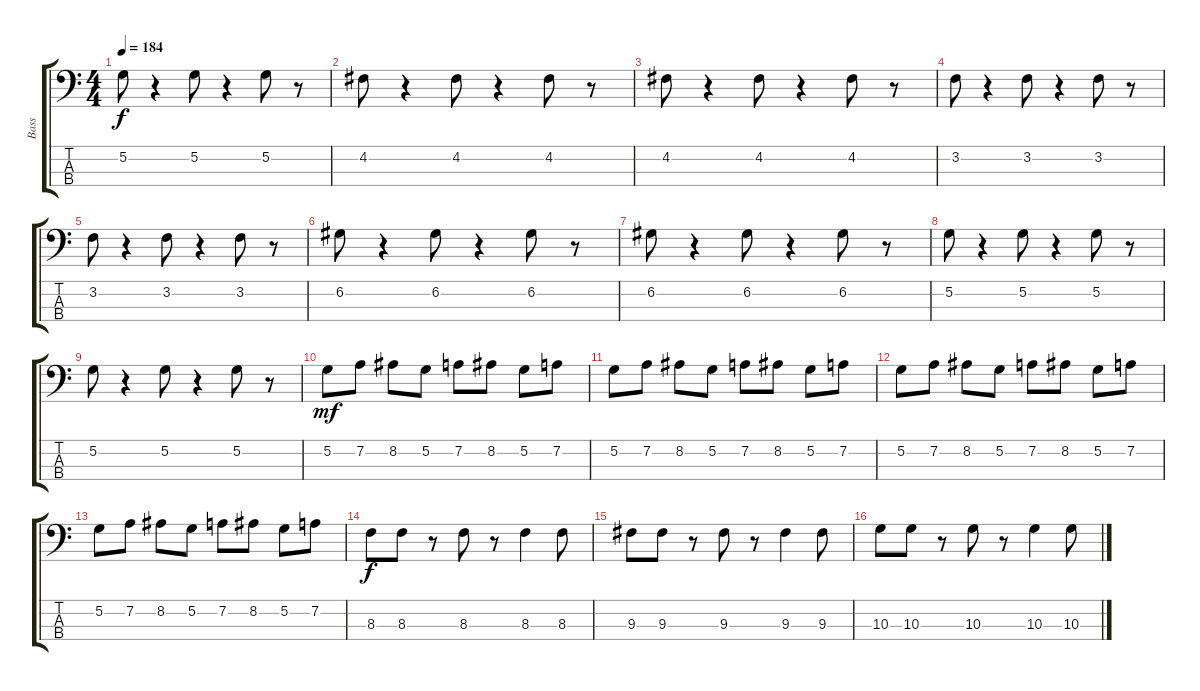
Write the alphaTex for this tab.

\track ("Bass" "Bass") {instrument electricbassfinger}
\staff {score tabs}
\tuning (G2 D2 A1 E1) {hide}
\ts (4 4)
\tempo 184
\clef f4
\ks c
5.2.8{dy f} r.4 5.2.8 r.4 5.2.8 r.8 |
4.2.8 r.4 4.2.8 r.4 4.2.8 r.8 |
4.2.8 r.4 4.2.8 r.4 4.2.8 r.8 |
3.2.8 r.4 3.2.8 r.4 3.2.8 r.8 |
3.2.8 r.4 3.2.8 r.4 3.2.8 r.8 |
6.2.8 r.4 6.2.8 r.4 6.2.8 r.8 |
6.2.8 r.4 6.2.8 r.4 6.2.8 r.8 |
5.2.8 r.4 5.2.8 r.4 5.2.8 r.8 |
5.2.8 r.4 5.2.8 r.4 5.2.8 r.8 |
5.2.8{dy mf} 7.2.8 8.2.8 5.2.8 7.2.8 8.2.8 5.2.8 7.2.8 |
5.2.8 7.2.8 8.2.8 5.2.8 7.2.8 8.2.8 5.2.8 7.2.8 |
5.2.8 7.2.8 8.2.8 5.2.8 7.2.8 8.2.8 5.2.8 7.2.8 |
5.2.8 7.2.8 8.2.8 5.2.8 7.2.8 8.2.8 5.2.8 7.2.8 |
8.3.8{dy f} 8.3.8 r.8 8.3.8 r.8 8.3.4 8.3.8 |
9.3.8 9.3.8 r.8 9.3.8 r.8 9.3.4 9.3.8 |
10.3.8 10.3.8 r.8 10.3.8 r.8 10.3.4 10.3.8
